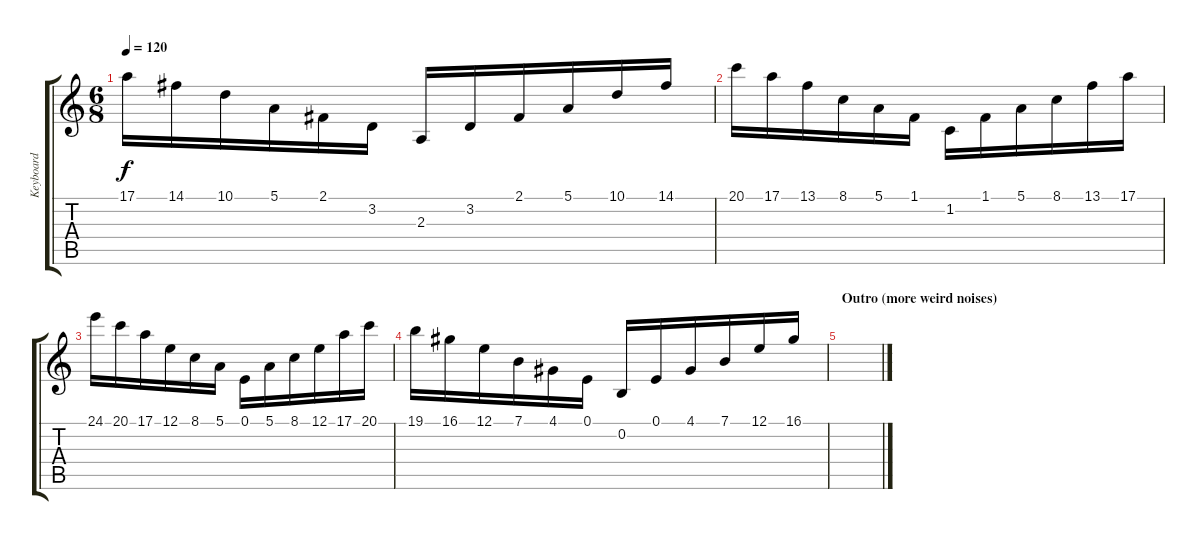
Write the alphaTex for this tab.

\track ("Keyboard" "Keyboard") {instrument pad7halo}
\staff {score tabs}
\tuning (E4 B3 G3 D3 A2 E2) {hide}
\ts (6 8)
\tempo 120
\clef g2
\ks c
17.1.16{dy f} 14.1.16 10.1.16 5.1.16 2.1.16 3.2.16 2.3.16 3.2.16 2.1.16 5.1.16 10.1.16 14.1.16 |
20.1.16 17.1.16 13.1.16 8.1.16 5.1.16 1.1.16 1.2.16 1.1.16 5.1.16 8.1.16 13.1.16 17.1.16 |
24.1.16 20.1.16 17.1.16 12.1.16 8.1.16 5.1.16 0.1.16 5.1.16 8.1.16 12.1.16 17.1.16 20.1.16 |
19.1.16 16.1.16 12.1.16 7.1.16 4.1.16 0.1.16 0.2.16 0.1.16 4.1.16 7.1.16 12.1.16 16.1.16 |
\section ("" "Outro (more weird noises)")
